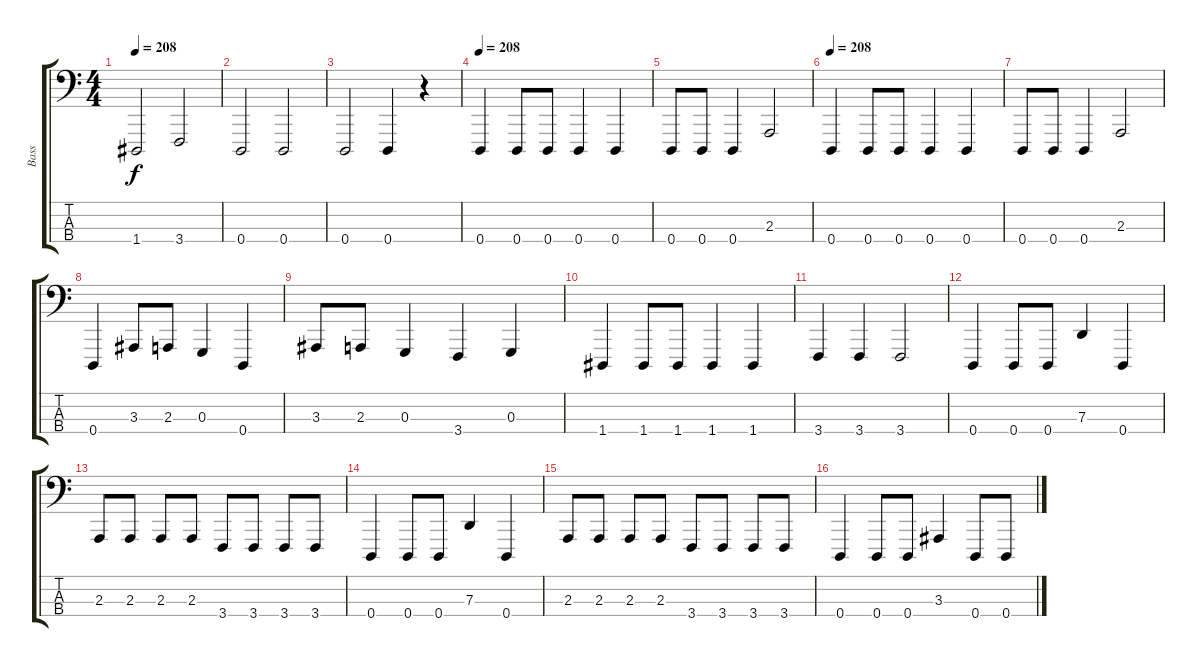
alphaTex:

\track ("Bass" "Bass") {instrument stringensemble1}
\staff {score tabs}
\tuning (F2 C2 G1 D1) {hide}
\ts (4 4)
\tempo 208
\clef f4
\ks c
1.4.2{dy f} 3.4.2 |
0.4.2 0.4.2 |
0.4.2 0.4.4 r.4 |
\tempo 208
0.4.4 0.4.8 0.4.8 0.4.4 0.4.4 |
0.4.8 0.4.8 0.4.4 2.3.2 |
\tempo 208
0.4.4 0.4.8 0.4.8 0.4.4 0.4.4 |
0.4.8 0.4.8 0.4.4 2.3.2 |
0.4.4 3.3.8 2.3.8 0.3.4 0.4.4 |
3.3.8 2.3.8 0.3.4 3.4.4 0.3.4 |
1.4.4 1.4.8 1.4.8 1.4.4 1.4.4 |
3.4.4 3.4.4 3.4.2 |
0.4.4 0.4.8 0.4.8 7.3.4 0.4.4 |
2.3.8 2.3.8 2.3.8 2.3.8 3.4.8 3.4.8 3.4.8 3.4.8 |
0.4.4 0.4.8 0.4.8 7.3.4 0.4.4 |
2.3.8 2.3.8 2.3.8 2.3.8 3.4.8 3.4.8 3.4.8 3.4.8 |
0.4.4 0.4.8 0.4.8 3.3.4 0.4.8 0.4.8
